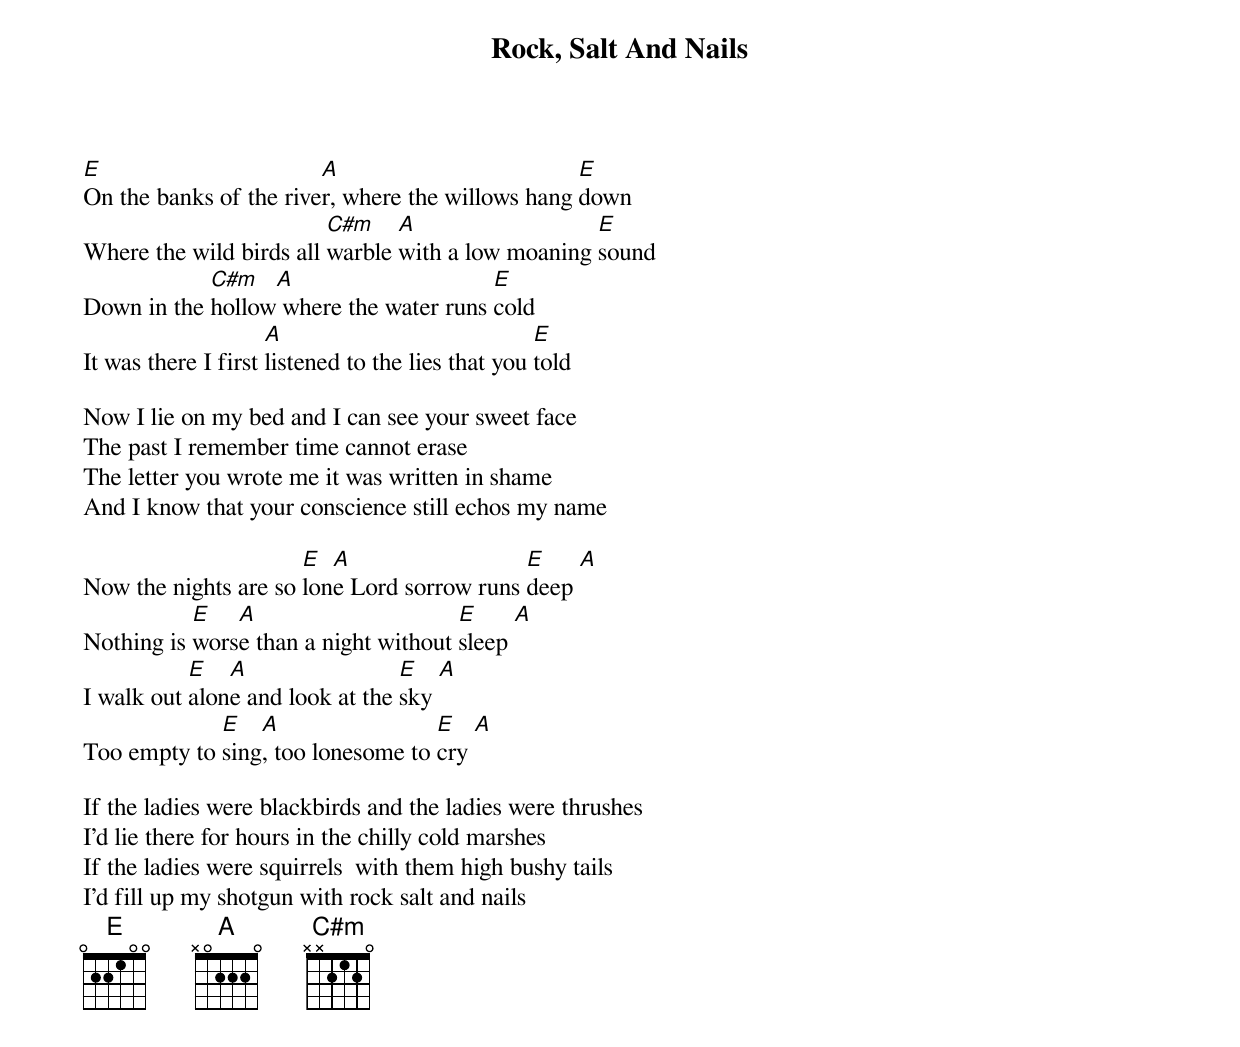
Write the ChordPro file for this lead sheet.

{title: Rock, Salt And Nails}

[E]On the banks of the rive[A]r, where the willows hang [E]down
Where the wild birds all [C#m]warble [A]with a low moaning [E]sound
Down in the [C#m]hollow[A] where the water runs [E]cold
It was there I first [A]listened to the lies that you [E]told

Now I lie on my bed and I can see your sweet face
The past I remember time cannot erase
The letter you wrote me it was written in shame
And I know that your conscience still echos my name

Now the nights are so [E]lon[A]e Lord sorrow runs [E]deep [A]
Nothing is [E]wors[A]e than a night without [E]sleep [A]
I walk out [E]alon[A]e and look at the [E]sky [A]
Too empty to [E]sing[A], too lonesome to [E]cry [A]

If the ladies were blackbirds and the ladies were thrushes
I'd lie there for hours in the chilly cold marshes
If the ladies were squirrels  with them high bushy tails
I'd fill up my shotgun with rock salt and nails
